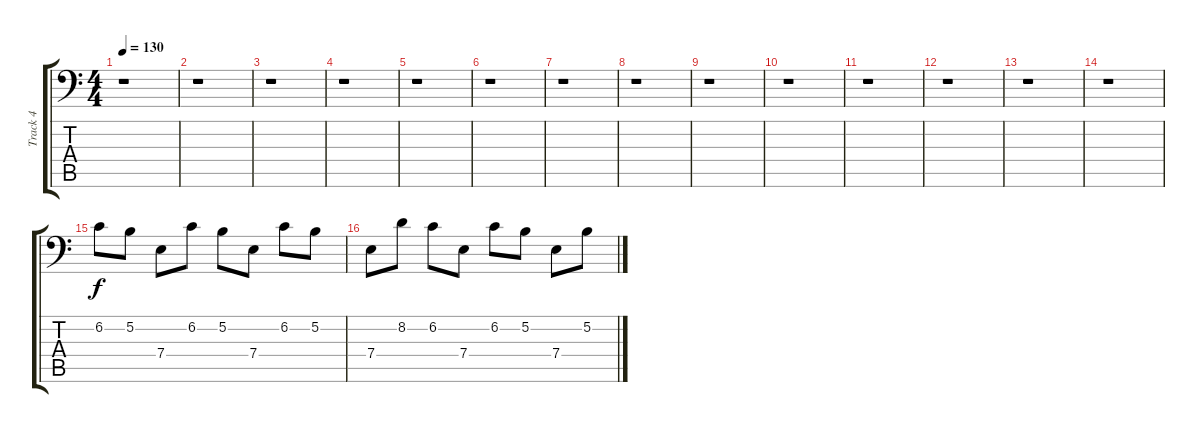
\track ("Track 4" "Track 4") {instrument celesta}
\staff {score tabs}
\tuning (B3 Gb3 D3 A2 E2 A1) {hide}
\ts (4 4)
\tempo 130
\clef f4
\ks c
r.1{dy f} |
r.1 |
r.1 |
r.1 |
r.1 |
r.1 |
r.1 |
r.1 |
r.1 |
r.1 |
r.1 |
r.1 |
r.1 |
r.1 |
6.2.8 5.2.8 7.4.8 6.2.8 5.2.8 7.4.8 6.2.8 5.2.8 |
7.4.8 8.2.8 6.2.8 7.4.8 6.2.8 5.2.8 7.4.8 5.2.8
